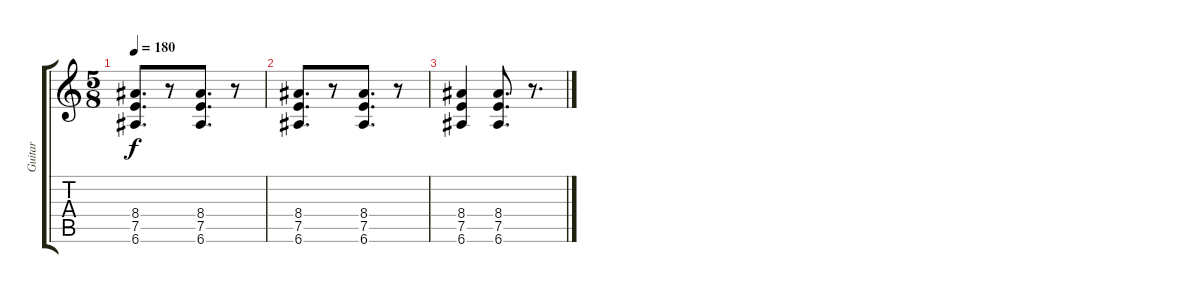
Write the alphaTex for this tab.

\track ("Guitar" "Guitar") {instrument distortionguitar}
\staff {score tabs}
\tuning (E4 B3 G3 D3 A2 E2) {hide}
\ts (5 8)
\tempo 180
\clef g2
\ks c
(8.4 7.5 6.6).8{d dy f} r.8 (8.4 7.5 6.6).8{d} r.8 |
(8.4 7.5 6.6).8{d} r.8 (8.4 7.5 6.6).8{d} r.8 |
(8.4 7.5 6.6).4 (8.4 7.5 6.6).8{d} r.8{d}
